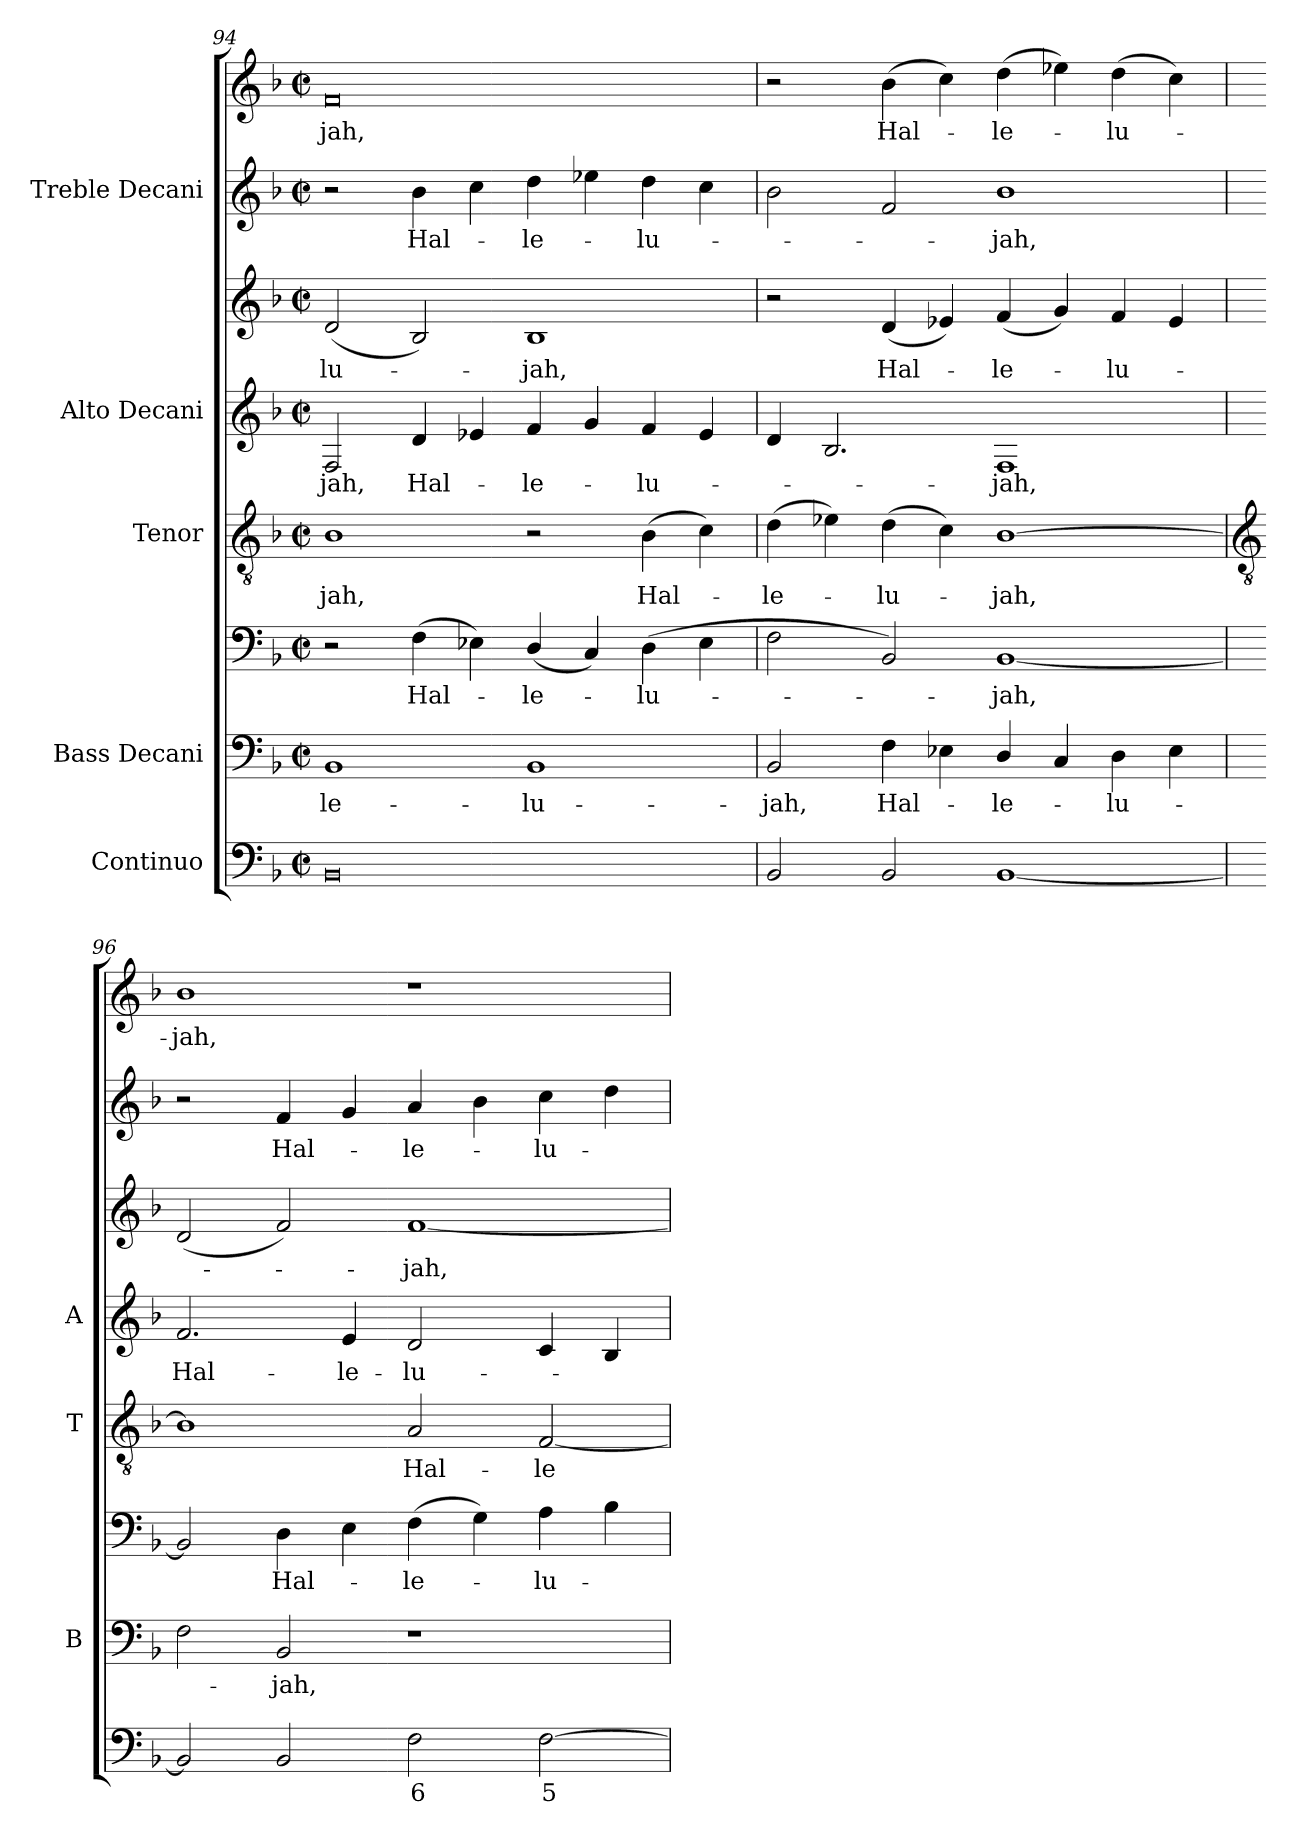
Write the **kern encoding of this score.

**kern	**text	**kern	**text	**kern	**text	**kern	**text	**kern	**text	**kern	**text	**kern	**text	**kern	**text
*part5	*part5	*part4	*part4	*part4	*part4	*part3	*part3	*part2	*part2	*part2	*part2	*part1	*part1	*part1	*part1
*staff8	*staff8	*staff7	*staff7	*staff6	*staff6	*staff5	*staff5	*staff4	*staff4	*staff3	*staff3	*staff2	*staff2	*staff1	*staff1
*I"Continuo	*	*I"Bass Decani	*	*	*	*I"Tenor	*	*I"Alto Decani	*	*	*	*I"Treble Decani	*	*	*
*	*	*I'B	*	*	*	*I'T	*	*I'A	*	*	*	*	*	*	*
*clefF4	*	*clefF4	*	*clefF4	*	*clefGv2	*	*clefG2	*	*clefG2	*	*clefG2	*	*clefG2	*
*k[b-]	*	*k[b-]	*	*k[b-]	*	*k[b-]	*	*k[b-]	*	*k[b-]	*	*k[b-]	*	*k[b-]	*
*F:	*	*F:	*	*F:	*	*F:	*	*F:	*	*F:	*	*F:	*	*F:	*
*M4/2	*	*M4/2	*	*M4/2	*	*M4/2	*	*M4/2	*	*M4/2	*	*M4/2	*	*M4/2	*
*met(c|)	*	*met(c|)	*	*met(c|)	*	*met(c|)	*	*met(c|)	*	*met(c|)	*	*met(c|)	*	*met(c|)	*
=94	=94	=94	=94	=94	=94	=94	=94	=94	=94	=94	=94	=94	=94	=94	=94
!	!	!	!LO:LY:b	!	!	!	!LO:LY:b	!	!LO:LY:b	!	!LO:LY:b	!	!	!	!LO:LY:b
0BB-	.	1BB-	le-	2r	.	1B-	jah,	2F	jah,	(<2d	-lu-	2r	.	0f	jah,
!	!	!	!	!	!LO:LY:b	!	!	!	!LO:LY:b	!	!	!	!LO:LY:b	!	!
.	.	.	.	(>4F	-Hal-	.	.	4d	Hal-	2B-)	.	4b-	Hal-	.	.
.	.	.	.	4E-X)	.	.	.	4e-X	.	.	.	4cc	.	.	.
!	!	!	!LO:LY:b	!	!LO:LY:b	!	!	!	!LO:LY:b	!	!LO:LY:b	!	!LO:LY:b	!	!
.	.	1BB-	-lu-	(<4D/	le-	2r	.	4f	le-	1B-	jah,	4dd	le-	.	.
.	.	.	.	4C)	.	.	.	4g	.	.	.	4ee-X	.	.	.
!	!	!	!	!	!LO:LY:b	!	!LO:LY:b	!	!LO:LY:b	!	!	!	!LO:LY:b	!	!
.	.	.	.	(>4D	lu-	(>4B-	Hal-	4f	lu-	.	.	4dd	lu-	.	.
.	.	.	.	4E-	.	4c)	.	4e-	.	.	.	4cc	.	.	.
=95	=95	=95	=95	=95	=95	=95	=95	=95	=95	=95	=95	=95	=95	=95	=95
!	!	!	!LO:LY:b	!	!	!	!LO:LY:b	!	!	!	!	!	!	!	!
2BB-	.	2BB-	jah,	2F	.	(>4d	le-	4d	.	2r	.	2b-	.	2r	.
.	.	.	.	.	.	4e-X)	.	2.B-	.	.	.	.	.	.	.
!	!	!	!LO:LY:b	!	!	!	!LO:LY:b	!	!	!	!LO:LY:b	!	!	!	!LO:LY:b
2BB-	.	4F	Hal-	2BB-)	.	(>4d	lu-	.	.	(<4d	Hal-	2f	.	(>4b-	Hal-
.	.	4E-X	.	.	.	4c)	.	.	.	4e-X)	.	.	.	4cc)	.
!	!	!	!LO:LY:b	!	!LO:LY:b	!	!LO:LY:b	!	!LO:LY:b	!	!LO:LY:b	!	!LO:LY:b	!	!LO:LY:b
[1BB-	.	4D/	le-	[1BB-	-jah,	[1B-	jah,	1F	jah,	(<4f	le-	1b-	jah,	(>4dd	le-
.	.	4C	.	.	.	.	.	.	.	4g)	.	.	.	4ee-X)	.
!	!	!	!LO:LY:b	!	!	!	!	!	!	!	!LO:LY:b	!	!	!	!LO:LY:b
.	.	(>4D	lu-	.	.	.	.	.	.	4f	lu-	.	.	(>4dd	lu-
.	.	4E-	.	.	.	.	.	.	.	4e-	.	.	.	4cc)	.
!!LO:LB:g=z
=96	=96	=96	=96	=96	=96	=96	=96	=96	=96	=96	=96	=96	=96	=96	=96
*	*	*	*	*	*	*clefGv2	*	*	*	*	*	*	*	*	*
!	!	!	!	!	!	!	!	!	!LO:LY:b	!	!	!	!	!	!LO:LY:b
2BB-]	.	2F	.	2BB-]	.	1B-]	.	2.f	Hal-	(<2d	.	2r	.	1b-	jah,
!	!	!	!LO:LY:b	!	!LO:LY:b	!	!	!	!	!	!	!	!LO:LY:b	!	!
2BB-	.	2BB-	jah,	4D	Hal-	.	.	.	.	2f)	.	4f	Hal-	.	.
!	!	!	!	!	!	!	!	!	!LO:LY:b	!	!	!	!	!	!
.	.	.	.	4E)	.	.	.	4e	-le-	.	.	4g	.	.	.
!	!LO:LY:b	!	!	!	!LO:LY:b	!	!LO:LY:b	!	!LO:LY:b	!	!LO:LY:b	!	!LO:LY:b	!	!
2F	6	1r	.	(>4F	le-	2A	Hal-	2d	-lu-	[1f	jah,	4a	le-	1r	.
.	.	.	.	4G)	.	.	.	.	.	.	.	4b-	.	.	.
!	!LO:LY:b	!	!	!	!LO:LY:b	!	!LO:LY:b	!	!	!	!	!	!LO:LY:b	!	!
[2F	5	.	.	4A	lu-	[2F	-le-	4c	.	.	.	4cc	lu-	.	.
.	.	.	.	4B-	.	.	.	4B-	.	.	.	4dd	.	.	.
=	=	=	=	=	=	=	=	=	=	=	=	=	=	=	=
*-	*-	*-	*-	*-	*-	*-	*-	*-	*-	*-	*-	*-	*-	*-	*-
